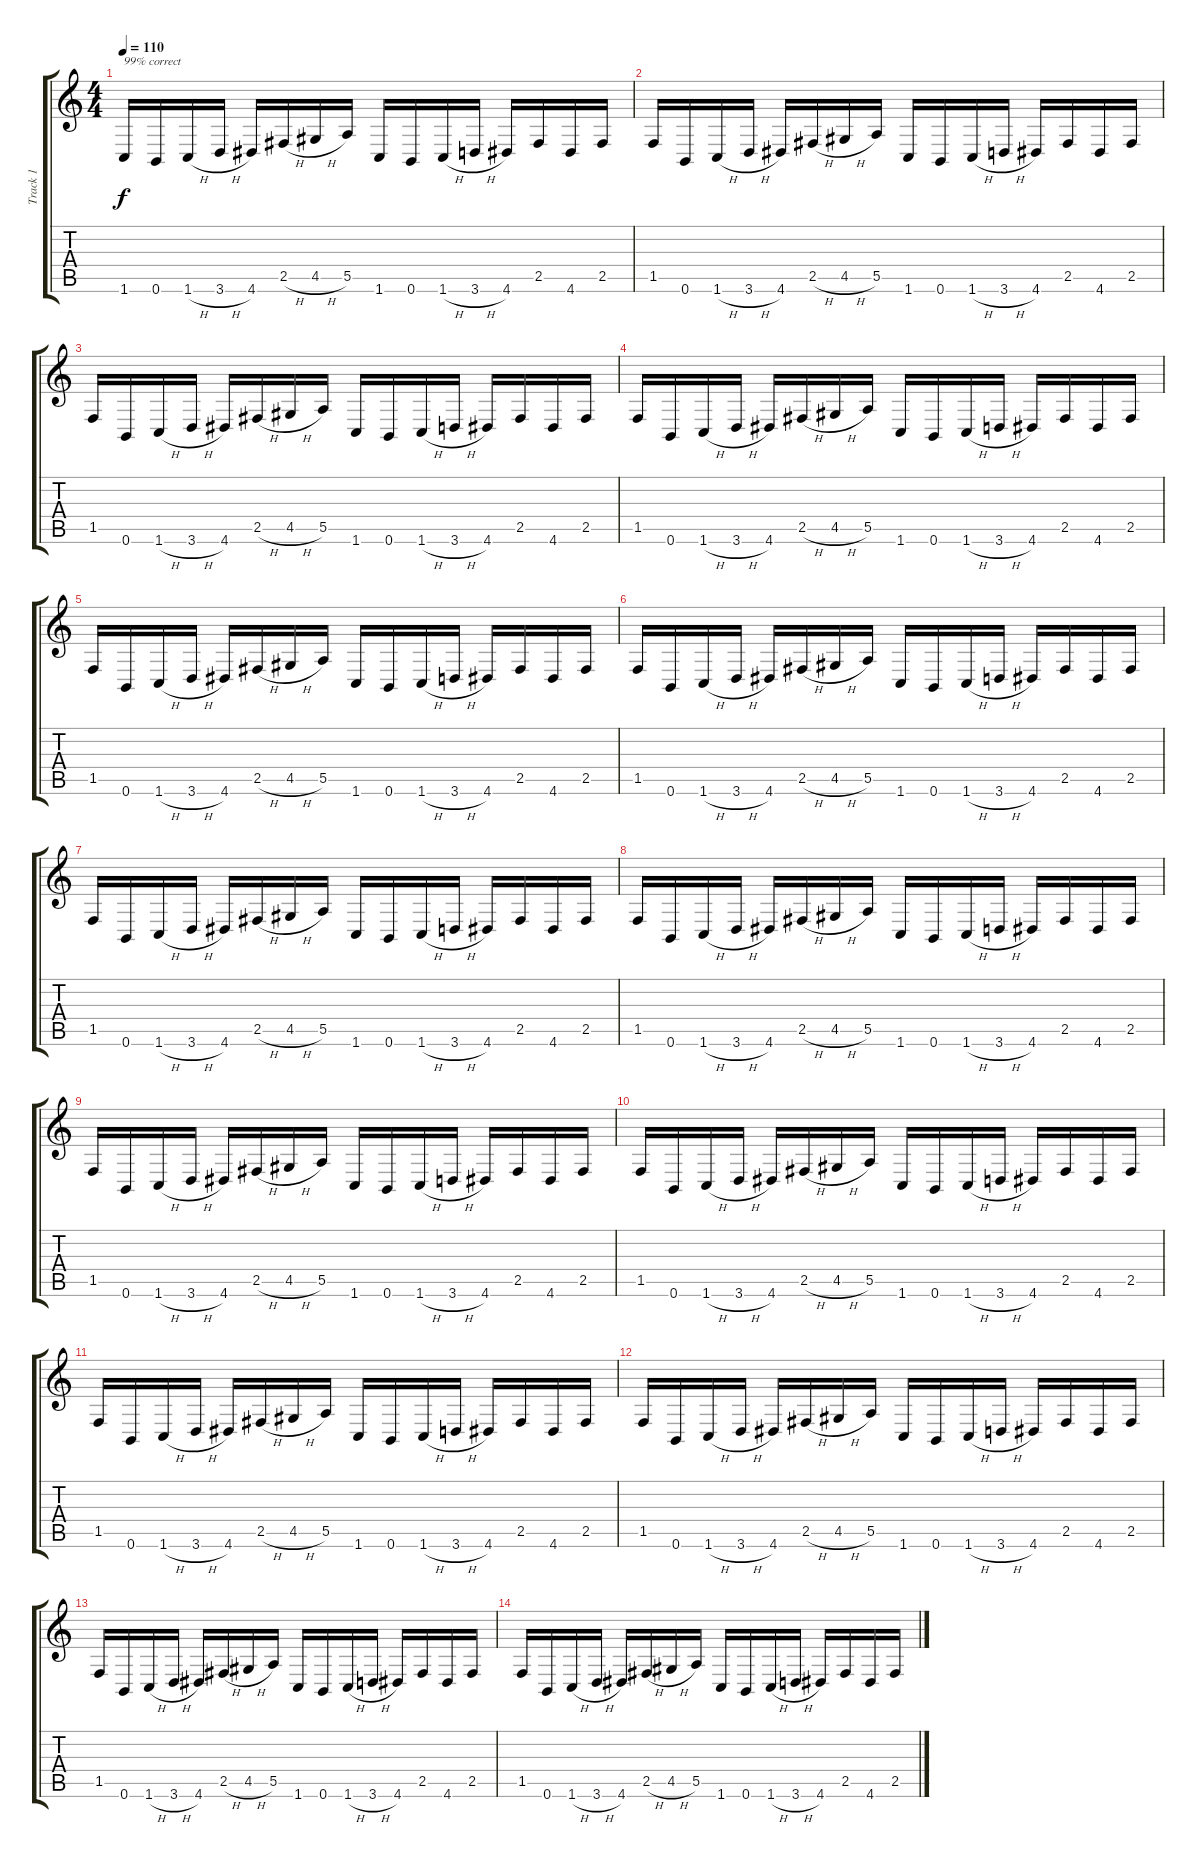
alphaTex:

\track ("Track 1" "Track 1") {instrument distortionguitar}
\staff {score tabs}
\tuning (B3 Gb3 D3 A2 E2 B1) {hide}
\ts (4 4)
\tempo 110
\clef g2
\ks c
1.6.16{txt "99% correct" dy f instrument distortionguitar} 0.6.16 1.6{h}.16 3.6{h}.16 4.6.16 2.5{h}.16 4.5{h}.16 5.5.16 1.6.16 0.6.16 1.6{h}.16 3.6{h}.16 4.6.16 2.5.16 4.6.16 2.5.16 |
1.5.16 0.6.16 1.6{h}.16 3.6{h}.16 4.6.16 2.5{h}.16 4.5{h}.16 5.5.16 1.6.16 0.6.16 1.6{h}.16 3.6{h}.16 4.6.16 2.5.16 4.6.16 2.5.16 |
1.5.16 0.6.16 1.6{h}.16 3.6{h}.16 4.6.16 2.5{h}.16 4.5{h}.16 5.5.16 1.6.16 0.6.16 1.6{h}.16 3.6{h}.16 4.6.16 2.5.16 4.6.16 2.5.16 |
1.5.16 0.6.16 1.6{h}.16 3.6{h}.16 4.6.16 2.5{h}.16 4.5{h}.16 5.5.16 1.6.16 0.6.16 1.6{h}.16 3.6{h}.16 4.6.16 2.5.16 4.6.16 2.5.16 |
1.5.16 0.6.16 1.6{h}.16 3.6{h}.16 4.6.16 2.5{h}.16 4.5{h}.16 5.5.16 1.6.16 0.6.16 1.6{h}.16 3.6{h}.16 4.6.16 2.5.16 4.6.16 2.5.16 |
1.5.16 0.6.16 1.6{h}.16 3.6{h}.16 4.6.16 2.5{h}.16 4.5{h}.16 5.5.16 1.6.16 0.6.16 1.6{h}.16 3.6{h}.16 4.6.16 2.5.16 4.6.16 2.5.16 |
1.5.16 0.6.16 1.6{h}.16 3.6{h}.16 4.6.16 2.5{h}.16 4.5{h}.16 5.5.16 1.6.16 0.6.16 1.6{h}.16 3.6{h}.16 4.6.16 2.5.16 4.6.16 2.5.16 |
1.5.16 0.6.16 1.6{h}.16 3.6{h}.16 4.6.16 2.5{h}.16 4.5{h}.16 5.5.16 1.6.16 0.6.16 1.6{h}.16 3.6{h}.16 4.6.16 2.5.16 4.6.16 2.5.16 |
1.5.16 0.6.16 1.6{h}.16 3.6{h}.16 4.6.16 2.5{h}.16 4.5{h}.16 5.5.16 1.6.16 0.6.16 1.6{h}.16 3.6{h}.16 4.6.16 2.5.16 4.6.16 2.5.16 |
1.5.16 0.6.16 1.6{h}.16 3.6{h}.16 4.6.16 2.5{h}.16 4.5{h}.16 5.5.16 1.6.16 0.6.16 1.6{h}.16 3.6{h}.16 4.6.16 2.5.16 4.6.16 2.5.16 |
1.5.16 0.6.16 1.6{h}.16 3.6{h}.16 4.6.16 2.5{h}.16 4.5{h}.16 5.5.16 1.6.16 0.6.16 1.6{h}.16 3.6{h}.16 4.6.16 2.5.16 4.6.16 2.5.16 |
1.5.16 0.6.16 1.6{h}.16 3.6{h}.16 4.6.16 2.5{h}.16 4.5{h}.16 5.5.16 1.6.16 0.6.16 1.6{h}.16 3.6{h}.16 4.6.16 2.5.16 4.6.16 2.5.16 |
1.5.16 0.6.16 1.6{h}.16 3.6{h}.16 4.6.16 2.5{h}.16 4.5{h}.16 5.5.16 1.6.16 0.6.16 1.6{h}.16 3.6{h}.16 4.6.16 2.5.16 4.6.16 2.5.16 |
1.5.16 0.6.16 1.6{h}.16 3.6{h}.16 4.6.16 2.5{h}.16 4.5{h}.16 5.5.16 1.6.16 0.6.16 1.6{h}.16 3.6{h}.16 4.6.16 2.5.16 4.6.16 2.5.16
